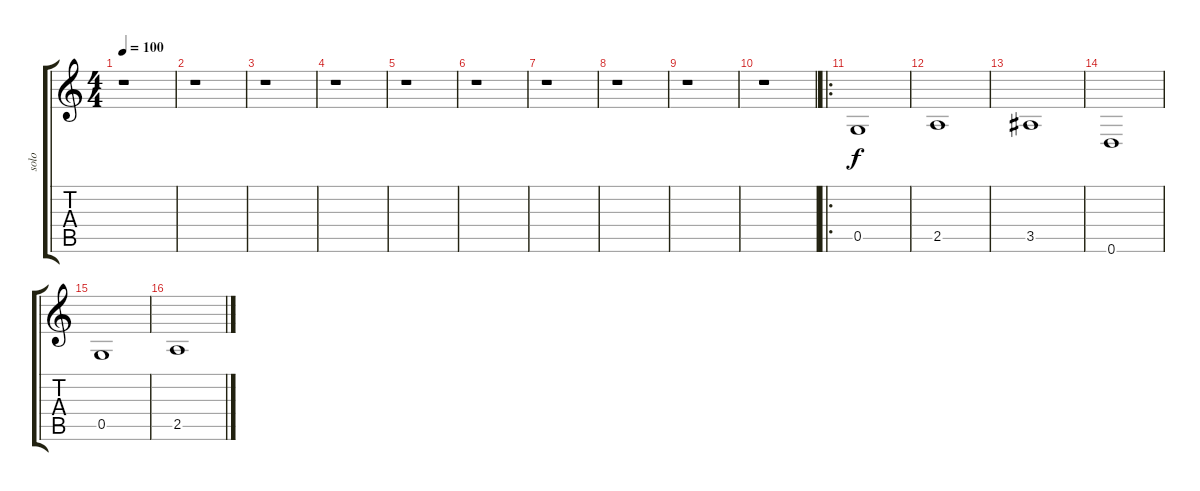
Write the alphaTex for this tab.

\track ("solo" "solo") {instrument distortionguitar}
\staff {score tabs}
\tuning (D4 A3 F3 C3 G2 D2) {hide}
\ts (4 4)
\tempo 100
\clef g2
\ks c
r.1{dy f} |
r.1 |
r.1 |
r.1 |
r.1 |
r.1 |
r.1 |
r.1 |
r.1 |
r.1 |
\ro
0.5.1 |
2.5.1 |
3.5.1 |
0.6.1 |
0.5.1 |
2.5.1
